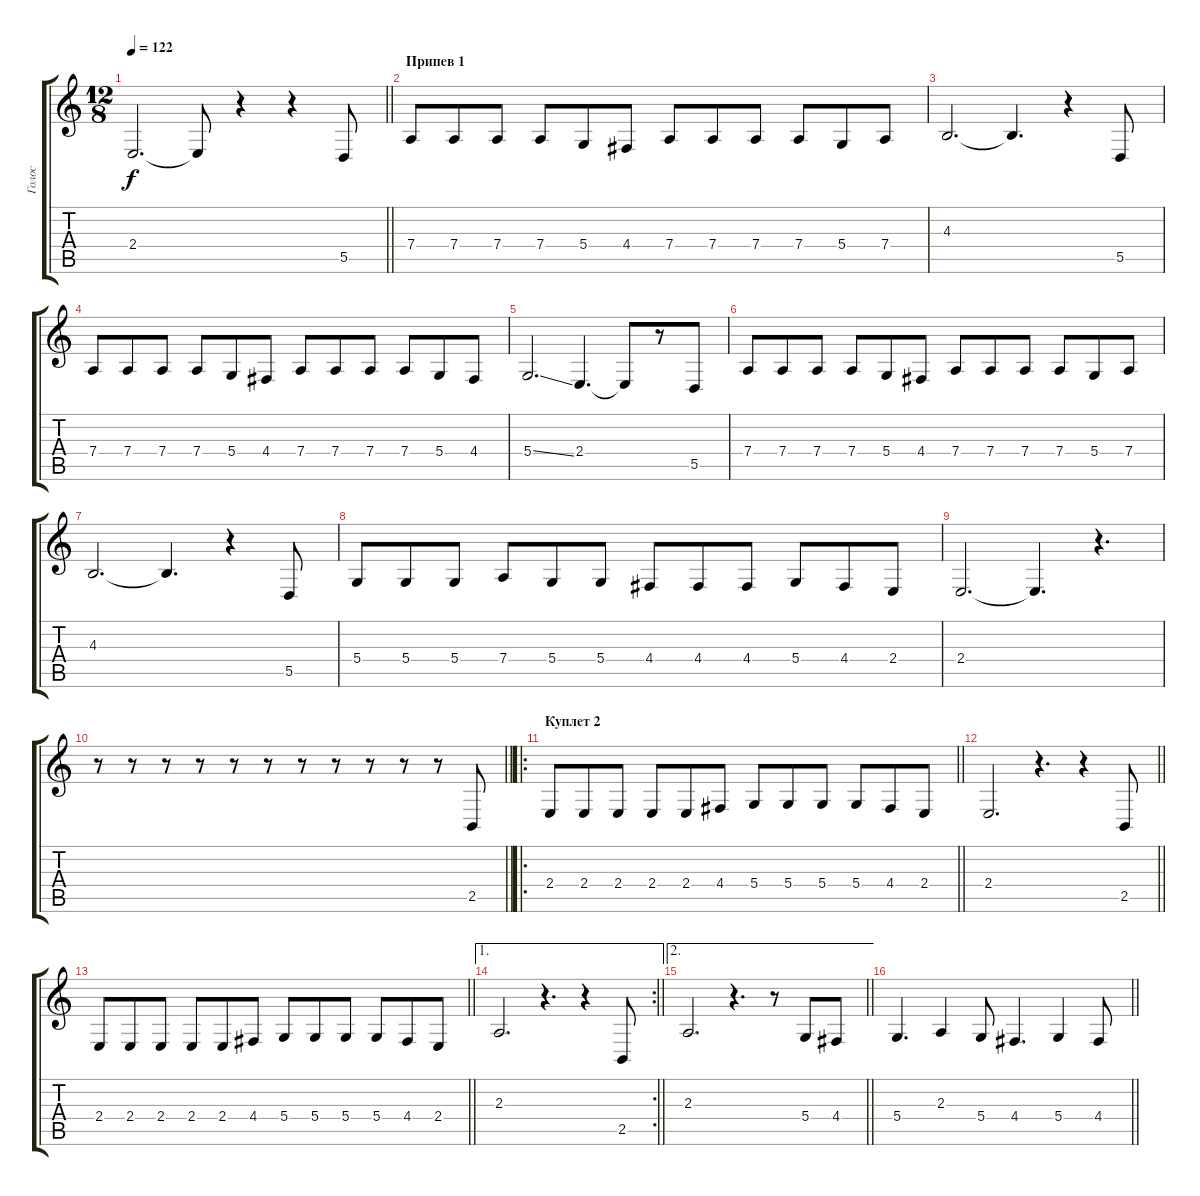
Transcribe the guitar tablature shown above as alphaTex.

\track ("Голос" "Голос") {instrument pad4choir}
\staff {score tabs}
\tuning (E4 B3 G3 D3 A2 E2) {hide}
\ts (12 8)
\tempo 122
\clef g2
\barLineRight lightlight
\ks c
2.4.2{d dy f} 2.4{t}.8 r.4 r.4 5.5.8 |
\section ("" "Припев 1")
7.4.8 7.4.8 7.4.8 7.4.8 5.4.8 4.4.8 7.4.8 7.4.8 7.4.8 7.4.8 5.4.8 7.4.8 |
4.3.2{d} 4.3{t}.4{d} r.4 5.5.8 |
7.4.8 7.4.8 7.4.8 7.4.8 5.4.8 4.4.8 7.4.8 7.4.8 7.4.8 7.4.8 5.4.8 4.4.8 |
5.4{ss}.2{d} 2.4.4{d} 2.4{t}.8 r.8 5.5.8 |
7.4.8 7.4.8 7.4.8 7.4.8 5.4.8 4.4.8 7.4.8 7.4.8 7.4.8 7.4.8 5.4.8 7.4.8 |
4.3.2{d} 4.3{t}.4{d} r.4 5.5.8 |
5.4.8 5.4.8 5.4.8 7.4.8 5.4.8 5.4.8 4.4.8 4.4.8 4.4.8 5.4.8 4.4.8 2.4.8 |
2.4.2{d} 2.4{t}.4{d} r.4{d} |
\barLineRight lightlight
r.8 r.8 r.8 r.8 r.8 r.8 r.8 r.8 r.8 r.8 r.8 2.5.8 |
\ro
\section ("" "Куплет 2")
\barLineRight lightlight
2.4.8 2.4.8 2.4.8 2.4.8 2.4.8 4.4.8 5.4.8 5.4.8 5.4.8 5.4.8 4.4.8 2.4.8 |
\barLineRight lightlight
2.4.2{d} r.4{d} r.4 2.5.8 |
\barLineRight lightlight
2.4.8 2.4.8 2.4.8 2.4.8 2.4.8 4.4.8 5.4.8 5.4.8 5.4.8 5.4.8 4.4.8 2.4.8 |
\ae 1
\rc 2
\barLineRight lightlight
2.3.2{d} r.4{d} r.4 2.5.8 |
\ae 2
\barLineRight lightlight
2.3.2{d} r.4{d} r.8 5.4.8 4.4.8 |
\barLineRight lightlight
5.4.4{d} 2.3.4 5.4.8 4.4.4{d} 5.4.4 4.4.8
